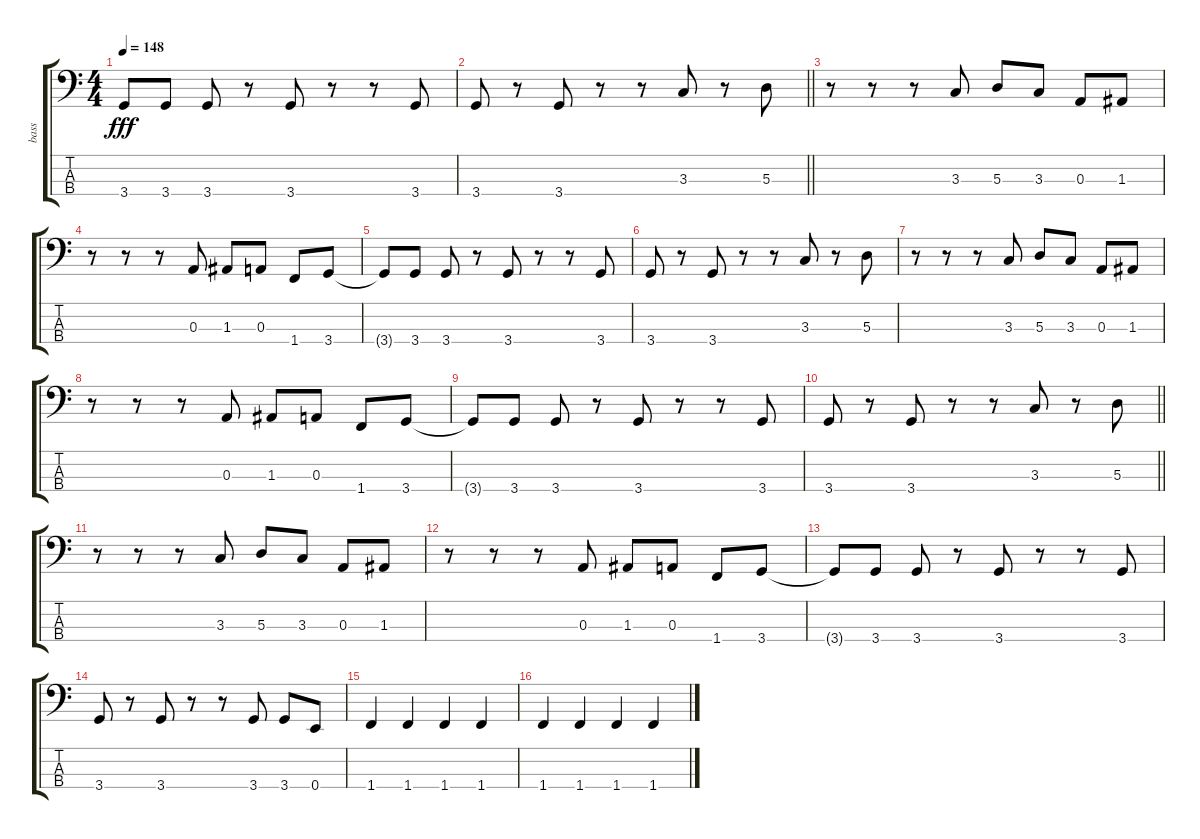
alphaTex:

\track ("bass" "bass") {instrument electricbassfinger}
\staff {score tabs}
\tuning (G2 D2 A1 E1) {hide}
\ts (4 4)
\tempo 148
\clef f4
\ks c
3.4{t}.8{dy fff} 3.4.8 3.4.8 r.8 3.4.8 r.8 r.8 3.4.8 |
\barLineRight lightlight
3.4.8 r.8 3.4.8 r.8 r.8 3.3.8 r.8 5.3.8 |
r.8 r.8 r.8 3.3.8 5.3.8 3.3.8 0.3.8 1.3.8 |
r.8 r.8 r.8 0.3.8 1.3.8 0.3.8 1.4.8 3.4.8 |
3.4{t}.8 3.4.8 3.4.8 r.8 3.4.8 r.8 r.8 3.4.8 |
3.4.8 r.8 3.4.8 r.8 r.8 3.3.8 r.8 5.3.8 |
r.8 r.8 r.8 3.3.8 5.3.8 3.3.8 0.3.8 1.3.8 |
r.8 r.8 r.8 0.3.8 1.3.8 0.3.8 1.4.8 3.4.8 |
3.4{t}.8 3.4.8 3.4.8 r.8 3.4.8 r.8 r.8 3.4.8 |
\barLineRight lightlight
3.4.8 r.8 3.4.8 r.8 r.8 3.3.8 r.8 5.3.8 |
\section ("" "")
r.8 r.8 r.8 3.3.8 5.3.8 3.3.8 0.3.8 1.3.8 |
r.8 r.8 r.8 0.3.8 1.3.8 0.3.8 1.4.8 3.4.8 |
3.4{t}.8 3.4.8 3.4.8 r.8 3.4.8 r.8 r.8 3.4.8 |
3.4.8 r.8 3.4.8 r.8 r.8 3.4.8 3.4.8 0.4.8 |
1.4.4 1.4.4 1.4.4 1.4.4 |
1.4.4 1.4.4 1.4.4 1.4.4
